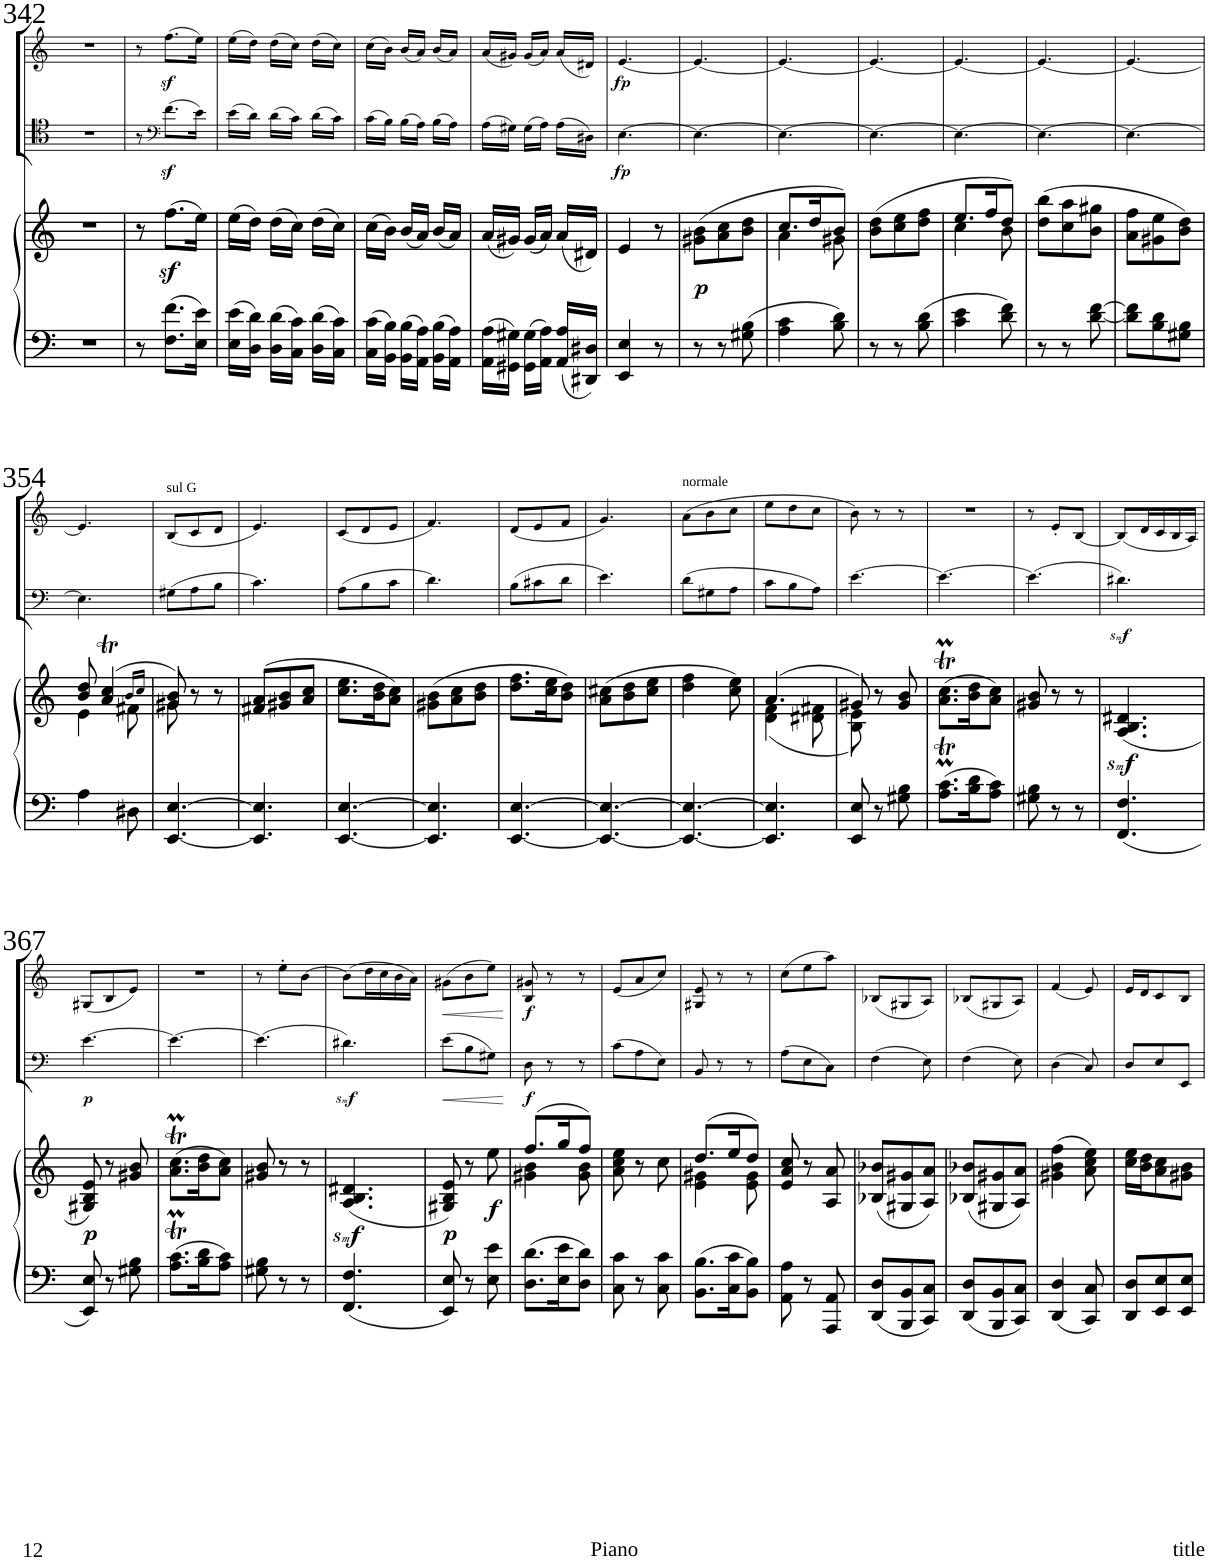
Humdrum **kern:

**kern	**kern	**dynam	**kern	**dynam	**kern	**dynam
*part3	*part3	*part3	*part2	*part2	*part1	*part1
*staff4	*staff3	*staff3/4	*staff2	*staff2	*staff1	*staff1
*I"Piano	*	*	*I"Cello	*	*I"Violin	*
*I'Pno	*	*	*	*	*I'Vln	*
!!LO:PB:g=z
*clefF4	*clefG2	*	*clefC4	*	*clefG2	*
*k[]	*k[]	*	*k[]	*	*k[]	*
*M3/8	*M3/8	*	*M3/8	*	*M3/8	*
=342	=342	=342	=342	=342	=342	=342
4.r	4.r	.	4.r	.	4.r	.
=343	=343	=343	=343	=343	=343	=343
8r	8r	.	8r	.	8r	.
*	*	*	*clefF4	*	*	*
8.F\ 8.f\L	(8.ffz<\L	.	(8.fz<\L	.	(8.ffz<\L	.
16E\'~ 16e\'~Jk	16ee'~\Jk)	.	16e'~\Jk)	.	16ee'~\Jk)	.
=344	=344	=344	=344	=344	=344	=344
16E\ 16e\LL	(16ee\LL	.	(16e\LL	.	(16ee\LL	.
16D\'~ 16d\'~JJ	16dd'~\JJ)	.	16d'~\JJ)	.	16dd'~\JJ)	.
16D\ 16d\LL	(16dd\LL	.	(16d\LL	.	(16dd\LL	.
16C\'~ 16c\'~JJ	16cc'~\JJ)	.	16c'~\JJ)	.	16cc'~\JJ)	.
16D\ 16d\LL	(16dd\LL	.	(16d\LL	.	(16dd\LL	.
16C\'~ 16c\'~JJ	16cc'~\JJ)	.	16c'~\JJ)	.	16cc'~\JJ)	.
=345	=345	=345	=345	=345	=345	=345
16C\ 16c\LL	(16cc\LL	.	(16c\LL	.	(16cc\LL	.
16BB\'~ 16B\'~JJ	16b'~\JJ)	.	16B'~\JJ)	.	16b'~\JJ)	.
16BB\ 16B\LL	(16b/LL	.	(16B\LL	.	(16b/LL	.
16AA\'~ 16A\'~JJ	16a'~/JJ)	.	16A'~\JJ)	.	16a'~/JJ)	.
16BB\ 16B\LL	(16b/LL	.	(16B\LL	.	(16b/LL	.
16AA\'~ 16A\'~JJ	16a'~/JJ)	.	16A'~\JJ)	.	16a'~/JJ)	.
=346	=346	=346	=346	=346	=346	=346
16AA\ 16A\LL	(16a/LL	.	(16A\LL	.	(16a/LL	.
16GG#X\'~ 16G#X\'~JJ	16g#X'~/JJ)	.	16G#X'~\JJ)	.	16g#X'~/JJ)	.
16GG#\ 16G#\LL	(16g#/LL	.	(16G#\LL	.	(16g#/LL	.
16AA\'~ 16A\'~JJ	16a'~/JJ)	.	16A'~\JJ)	.	16a'~/JJ)	.
16AA/ 16A/LL	(16a/LL	.	(16A\LL	.	(16a/LL	.
16DD#X/'~ 16D#X/'~JJ	16d#X'~/JJ)	.	16D#X'~\JJ)	.	16d#X'~/JJ)	.
=347	=347	=347	=347	=347	=347	=347
!	!	!	!	!LO:DY:b	!	!LO:DY:b
4EE/ 4E/	4e/	.	[4.E\	fp	[4.e/	fp
8r	8r	.	.	.	.	.
=348	=348	=348	=348	=348	=348	=348
!	!	!LO:DY:b	!	!	!	!
8r	(8g#X\ 8b\L	p	4.E\_	.	4.e/_	.
8r	8a\ 8cc\	.	.	.	.	.
8G#X\ 8B\	8b\ 8dd\J	.	.	.	.	.
=349	=349	=349	=349	=349	=349	=349
*	*^	*	*	*	*	*
4A\ 4c\	8.cc/L	4a\	.	4.E\_	.	4.e/_	.
.	16dd/K	.	.	.	.	.	.
8B\ 8d\	8b/J)	8g#X\	.	.	.	.	.
*	*v	*v	*	*	*	*	*
=350	=350	=350	=350	=350	=350	=350
8r	(8b\ 8dd\L	.	4.E\_	.	4.e/_	.
8r	8cc\ 8ee\	.	.	.	.	.
8B\ 8d\	8dd\ 8ff\J	.	.	.	.	.
=351	=351	=351	=351	=351	=351	=351
*	*^	*	*	*	*	*
4c\ 4e\	8.ee/L	4cc\	.	4.E\_	.	4.e/_	.
.	16ff/K	.	.	.	.	.	.
8d\ 8f\	8dd/J)	8b\	.	.	.	.	.
*	*v	*v	*	*	*	*	*
=352	=352	=352	=352	=352	=352	=352
8r	(8dd\ 8bb\L	.	4.E\_	.	4.e/_	.
8r	8cc\ 8aa\	.	.	.	.	.
[8d\ [8f\	8b\ 8gg#X\J	.	.	.	.	.
=353	=353	=353	=353	=353	=353	=353
8d\] 8f\]L	8a\ 8ff\L	.	4.E\_	.	4.e/_	.
8B\ 8d\	8g#X\ 8ee\	.	.	.	.	.
8G#X\ 8B\J	8b\ 8dd\J)	.	.	.	.	.
!!LO:LB:g=z
=354	=354	=354	=354	=354	=354	=354
*	*^	*	*	*	*	*
4A\	8b/ 8dd/	4e\	.	4.E\]	.	4.e/]	.
.	(4a/T 4cc/T	.	.	.	.	.	.
8D#X\	.	8f#X\	.	.	.	.	.
.	16qb/LL	.	.	.	.	.	.
.	16qcc/JJ	.	.	.	.	.	.
=355	=355	=355	=355	=355	=355	=355	=355
!	!	!	!	!	!	!LO:TX:a:t=sul G	!
[4.EE/ [4.E/	8g#X/ 8b/)	8g#\	.	(8G#X\L	.	(8B/L	.
.	8r	4ryy	.	8A\	.	8c/	.
.	8r	.	.	8B\J	.	8d/J	.
*	*v	*v	*	*	*	*	*
=356	=356	=356	=356	=356	=356	=356
4.EE/] 4.E/]	(8f#X/ 8a/L	.	4.c\)	.	4.e/)	.
.	8g#X/ 8b/	.	.	.	.	.
.	8a/ 8cc/J	.	.	.	.	.
=357	=357	=357	=357	=357	=357	=357
[4.EE/ [4.E/	8.cc\ 8.ee\L	.	(8A\L	.	(8c/L	.
.	.	.	8B\	.	8d/	.
.	16b\ 16dd\K	.	.	.	.	.
.	8a\ 8cc\J)	.	8c\J	.	8e/J	.
=358	=358	=358	=358	=358	=358	=358
4.EE/] 4.E/]	(8g#X\ 8b\L	.	4.d\)	.	4.f/)	.
.	8a\ 8cc\	.	.	.	.	.
.	8b\ 8dd\J	.	.	.	.	.
=359	=359	=359	=359	=359	=359	=359
[4.EE/ [4.E/	8.dd\ 8.ff\L	.	(8B\L	.	(8d/L	.
.	.	.	8c#X\	.	8e/	.
.	16cc\ 16ee\K	.	.	.	.	.
.	8b\ 8dd\J)	.	8d\J	.	8f/J	.
=360	=360	=360	=360	=360	=360	=360
4.EE/_ 4.E/_	(8a\ 8cc#X\L	.	4.e\)	.	4.g/)	.
.	8b\ 8dd\	.	.	.	.	.
.	8cc#\ 8ee\J	.	.	.	.	.
=361	=361	=361	=361	=361	=361	=361
!	!	!	!	!	!LO:TX:a:t=normale	!
4.EE/_ 4.E/_	4dd\ 4ff\	.	(8d\L	.	(8a\L	.
.	.	.	8G#X\	.	8b\	.
.	8cc\ 8ee\)	.	8A\J	.	8cc\J	.
=362	=362	=362	=362	=362	=362	=362
*	*^	*	*	*	*	*
4.EE/] 4.E/]	(4.a/	(4d\ 4f\	.	8c\L	.	8ee\L	.
.	.	.	.	8B\	.	8dd\	.
.	.	8d#X\ 8f#X\	.	8A\J)	.	8cc\J	.
=363	=363	=363	=363	=363	=363	=363	=363
8EE/ 8E/	8g#X/)	8B\ 8e\)	.	[4.e\	.	8b\)	.
8r	8r	4ryy	.	.	.	8r	.
8G#X\'~ 8B\'~	8g#/'~ 8b/'~	.	.	.	.	8r	.
*	*v	*v	*	*	*	*	*
=364	=364	=364	=364	=364	=364	=364
8.A\TM 8.c\TML	(8.a\TM 8.cc\TML	.	4.e\_	.	4.r	.
16B\ 16d\K	16b\ 16dd\K	.	.	.	.	.
8A\ 8c\J	8a\ 8cc\J)	.	.	.	.	.
=365	=365	=365	=365	=365	=365	=365
8G#X\ 8B\	8g#X/ 8b/	.	(4.e\]	.	8r	.
8r	8r	.	.	.	8e'/L	.
8r	8r	.	.	.	[8B/J	.
=366	=366	=366	=366	=366	=366	=366
!	!	!LO:DY:b	!	!LO:DY:b	!	!
4.FF/ 4.F/	(4.A/ 4.B/ 4.d#X/	other-dynamics	4.d#X\)	other-dynamics	(8B/L]	.
.	.	.	.	.	16d/L	.
.	.	.	.	.	16c/	.
.	.	.	.	.	16B/	.
.	.	.	.	.	16A/JJ)	.
!!LO:LB:g=z
=367	=367	=367	=367	=367	=367	=367
!	!	!LO:DY:b	!	!LO:DY:b	!	!
8EE/ 8E/	8G#X/ 8B/ 8e/)	p	[4.e\	p	(8G#X/L	.
8r	8r	.	.	.	8B/	.
8G#X\'~ 8B\'~	8g#X/'~ 8b/'~	.	.	.	8e/J)	.
=368	=368	=368	=368	=368	=368	=368
8.A\TM 8.c\TML	(8.a\TM 8.cc\TML	.	4.e\_	.	4.r	.
16B\ 16d\K	16b\ 16dd\K	.	.	.	.	.
8A\ 8c\J	8a\ 8cc\J)	.	.	.	.	.
=369	=369	=369	=369	=369	=369	=369
8G#X\ 8B\	8g#X/ 8b/	.	(4.e\]	.	8r	.
8r	8r	.	.	.	8ee'\L	.
8r	8r	.	.	.	[8b\J	.
=370	=370	=370	=370	=370	=370	=370
!	!	!LO:DY:b	!	!LO:DY:b	!	!
4.FF/ 4.F/	(4.A/ 4.B/ 4.d#X/	other-dynamics	4.d#X\)	other-dynamics	(8b\L]	.
.	.	.	.	.	16dd\L	.
.	.	.	.	.	16cc\	.
.	.	.	.	.	16b\	.
.	.	.	.	.	16a\JJ)	.
=371	=371	=371	=371	=371	=371	=371
!	!	!LO:DY:b	!	!LO:HP:b	!	!LO:HP:b
8EE/ 8E/	8G#X/ 8B/ 8e/)	p	(8e\L	<	(8g#X\L	<
8r	8r	.	8B\	.	8b\	.
!	!	!LO:DY:b	!	!	!	!
8E\'~ 8e\'~	8ee'~\	f	8G#X\J)	.	8ee\J)	.
.	.	.	.	[	.	[
=372	=372	=372	=372	=372	=372	=372
*	*^	*	*	*	*	*
!	!	!	!	!	!LO:DY:b	!	!LO:DY:b
8.D\ 8.d\L	(8.ff/L	4g#X\ 4b\	.	8D\	f	8B/ 8g#X/	f
.	.	.	.	8r	.	8r	.
16E\ 16e\K	16gg/K	.	.	.	.	.	.
8D\ 8d\J	8ff/J)	8g#\ 8b\	.	8r	.	8r	.
*	*v	*v	*	*	*	*	*
=373	=373	=373	=373	=373	=373	=373
8C\ 8c\	8a\ 8cc\ 8ee\	.	(8c\L	.	(8e/L	.
8r	8r	.	8A\	.	8a/	.
8C\ 8c\	8cc\	.	8E\J)	.	8cc/J)	.
=374	=374	=374	=374	=374	=374	=374
*	*^	*	*	*	*	*
8.BB\ 8.B\L	(8.dd/L	4e\ 4g#X\	.	8BB/	.	8G#X/ 8e/	.
.	.	.	.	8r	.	8r	.
16C\ 16c\K	16ee/K	.	.	.	.	.	.
8BB\ 8B\J	8dd/J)	8e\ 8g#\	.	8r	.	8r	.
*	*v	*v	*	*	*	*	*
=375	=375	=375	=375	=375	=375	=375
8AA\ 8A\	8e/ 8a/ 8cc/	.	(8A\L	.	(8cc\L	.
8r	8r	.	8E\	.	8ee\	.
8AAA/ 8AA/	8A/ 8a/	.	8C\J)	.	8aa\J)	.
=376	=376	=376	=376	=376	=376	=376
8DD/ 8D/L	(8B-X/ 8b-X/L	.	(4F\	.	(8B-X/L	.
8BBB/ 8BB/	8G#X/ 8g#X/	.	.	.	8G#X/	.
8CC/ 8C/J	8A/ 8a/J)	.	8E\)	.	8A/J)	.
=377	=377	=377	=377	=377	=377	=377
8DD/ 8D/L	(8B-X/ 8b-X/L	.	(4F\	.	(8B-X/L	.
8BBB/ 8BB/	8G#X/ 8g#X/	.	.	.	8G#X/	.
8CC/ 8C/J	8A/ 8a/J)	.	8E\)	.	8A/J)	.
=378	=378	=378	=378	=378	=378	=378
4DD/ 4D/	(4g#X\ 4b\ 4ff\	.	(4D\	.	(4f/	.
8CC/ 8C/	8a\ 8cc\ 8ee\)	.	8C/)	.	8e/)	.
=379	=379	=379	=379	=379	=379	=379
8DD/'~ 8D/'~L	16cc\ 16ee\LL	.	8D'~/L	.	16e/LL	.
.	16b\ 16dd\J	.	.	.	16d/J	.
8EE/'~ 8E/'~	8a\'~ 8cc\'~	.	8E'~/	.	8c'~/	.
8EE/'~ 8E/'~J	8g#X\'~ 8b\'~J	.	8EE'~/J	.	8B'~/J	.
=	=	=	=	=	=	=
*-	*-	*-	*-	*-	*-	*-
